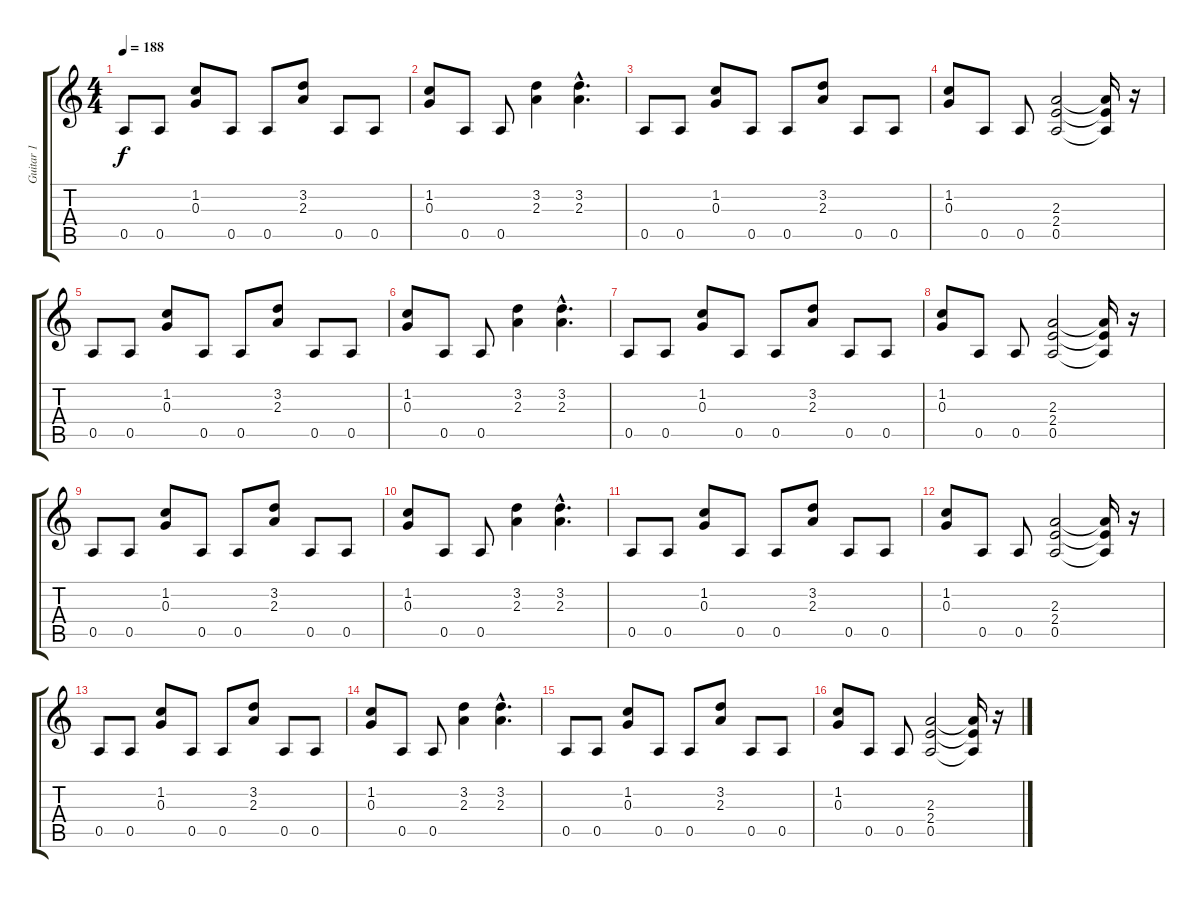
\track ("Guitar 1" "Guitar 1") {instrument overdrivenguitar}
\staff {score tabs}
\tuning (E4 B3 G3 D3 A2 E2) {hide}
\ts (4 4)
\tempo 188
\clef g2
\ks c
0.5.8{dy f instrument overdrivenguitar} 0.5.8 (1.2 0.3).8 0.5.8 0.5.8 (3.2 2.3).8 0.5.8 0.5.8 |
(1.2 0.3).8 0.5.8 0.5.8 (3.2 2.3).4 (3.2{hac} 2.3{hac}).4{d} |
0.5.8 0.5.8 (1.2 0.3).8 0.5.8 0.5.8 (3.2 2.3).8 0.5.8 0.5.8 |
(1.2 0.3).8 0.5.8 0.5.8 (2.3 2.4 0.5).2 (2.3{t} 2.4{t} 0.5{t}).16 r.16 |
0.5.8 0.5.8 (1.2 0.3).8 0.5.8 0.5.8 (3.2 2.3).8 0.5.8 0.5.8 |
(1.2 0.3).8 0.5.8 0.5.8 (3.2 2.3).4 (3.2{hac} 2.3{hac}).4{d} |
0.5.8 0.5.8 (1.2 0.3).8 0.5.8 0.5.8 (3.2 2.3).8 0.5.8 0.5.8 |
(1.2 0.3).8 0.5.8 0.5.8 (2.3 2.4 0.5).2 (2.3{t} 2.4{t} 0.5{t}).16 r.16 |
0.5.8 0.5.8 (1.2 0.3).8 0.5.8 0.5.8 (3.2 2.3).8 0.5.8 0.5.8 |
(1.2 0.3).8 0.5.8 0.5.8 (3.2 2.3).4 (3.2{hac} 2.3{hac}).4{d} |
0.5.8 0.5.8 (1.2 0.3).8 0.5.8 0.5.8 (3.2 2.3).8 0.5.8 0.5.8 |
(1.2 0.3).8 0.5.8 0.5.8 (2.3 2.4 0.5).2 (2.3{t} 2.4{t} 0.5{t}).16 r.16 |
0.5.8 0.5.8 (1.2 0.3).8 0.5.8 0.5.8 (3.2 2.3).8 0.5.8 0.5.8 |
(1.2 0.3).8 0.5.8 0.5.8 (3.2 2.3).4 (3.2{hac} 2.3{hac}).4{d} |
0.5.8 0.5.8 (1.2 0.3).8 0.5.8 0.5.8 (3.2 2.3).8 0.5.8 0.5.8 |
(1.2 0.3).8 0.5.8 0.5.8 (2.3 2.4 0.5).2 (2.3{t} 2.4{t} 0.5{t}).16 r.16
